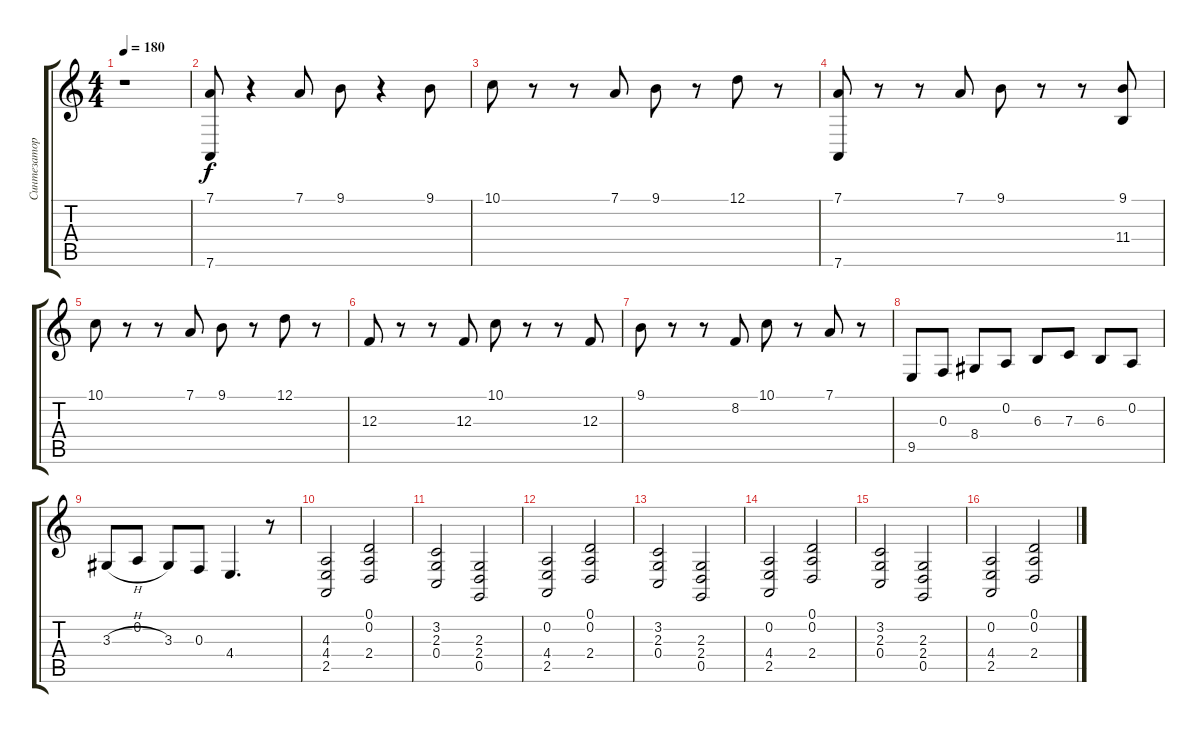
\track ("Синтезатор" "Синтезатор") {instrument choiraahs}
\staff {score tabs}
\tuning (D4 A3 F3 C3 G2 D2) {hide}
\ts (4 4)
\tempo 180
\clef g2
\ks c
r.1{dy f} |
(7.1 7.6).8 r.4 7.1.8 9.1.8 r.4 9.1.8 |
10.1.8 r.8 r.8 7.1.8 9.1.8 r.8 12.1.8 r.8 |
(7.1 7.6).8 r.8 r.8 7.1.8 9.1.8 r.8 r.8 (9.1 11.4).8 |
10.1.8 r.8 r.8 7.1.8 9.1.8 r.8 12.1.8 r.8 |
12.3.8 r.8 r.8 12.3.8 10.1.8 r.8 r.8 12.3.8 |
9.1.8 r.8 r.8 8.2.8 10.1.8 r.8 7.1.8 r.8 |
9.5.8 0.3.8 8.4.8 0.2.8 6.3.8 7.3.8 6.3.8 0.2.8 |
3.3{h}.8 0.2.8 3.3.8 0.3.8 4.4.4{d} r.8 |
(4.3 4.4 2.5).2 (0.1 0.2 2.4).2 |
(3.2 2.3 0.4).2 (2.3 2.4 0.5).2 |
(0.2 4.4 2.5).2 (0.1 0.2 2.4).2 |
(3.2 2.3 0.4).2 (2.3 2.4 0.5).2 |
(0.2 4.4 2.5).2 (0.1 0.2 2.4).2 |
(3.2 2.3 0.4).2 (2.3 2.4 0.5).2 |
(0.2 4.4 2.5).2 (0.1 0.2 2.4).2
